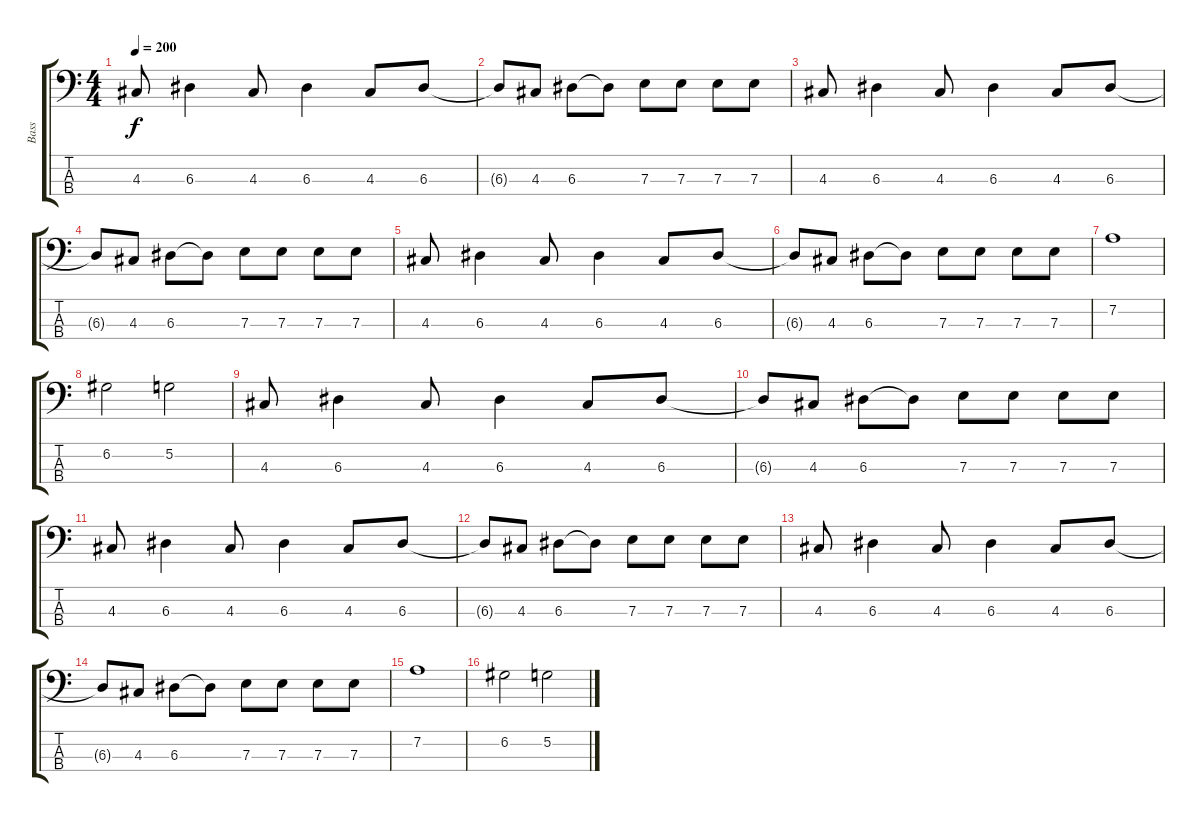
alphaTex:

\track ("Bass" "Bass") {instrument electricbasspick}
\staff {score tabs}
\tuning (G2 D2 A1 E1) {hide}
\ts (4 4)
\tempo 200
\clef f4
\ks c
4.3.8{dy f} 6.3.4 4.3.8 6.3.4 4.3.8 6.3.8 |
6.3{t}.8 4.3.8 6.3.8 6.3{t}.8 7.3.8 7.3.8 7.3.8 7.3.8 |
4.3.8 6.3.4 4.3.8 6.3.4 4.3.8 6.3.8 |
6.3{t}.8 4.3.8 6.3.8 6.3{t}.8 7.3.8 7.3.8 7.3.8 7.3.8 |
4.3.8 6.3.4 4.3.8 6.3.4 4.3.8 6.3.8 |
6.3{t}.8 4.3.8 6.3.8 6.3{t}.8 7.3.8 7.3.8 7.3.8 7.3.8 |
7.2.1 |
6.2.2 5.2.2 |
4.3.8 6.3.4 4.3.8 6.3.4 4.3.8 6.3.8 |
6.3{t}.8 4.3.8 6.3.8 6.3{t}.8 7.3.8 7.3.8 7.3.8 7.3.8 |
4.3.8 6.3.4 4.3.8 6.3.4 4.3.8 6.3.8 |
6.3{t}.8 4.3.8 6.3.8 6.3{t}.8 7.3.8 7.3.8 7.3.8 7.3.8 |
4.3.8 6.3.4 4.3.8 6.3.4 4.3.8 6.3.8 |
6.3{t}.8 4.3.8 6.3.8 6.3{t}.8 7.3.8 7.3.8 7.3.8 7.3.8 |
7.2.1 |
6.2.2 5.2.2
